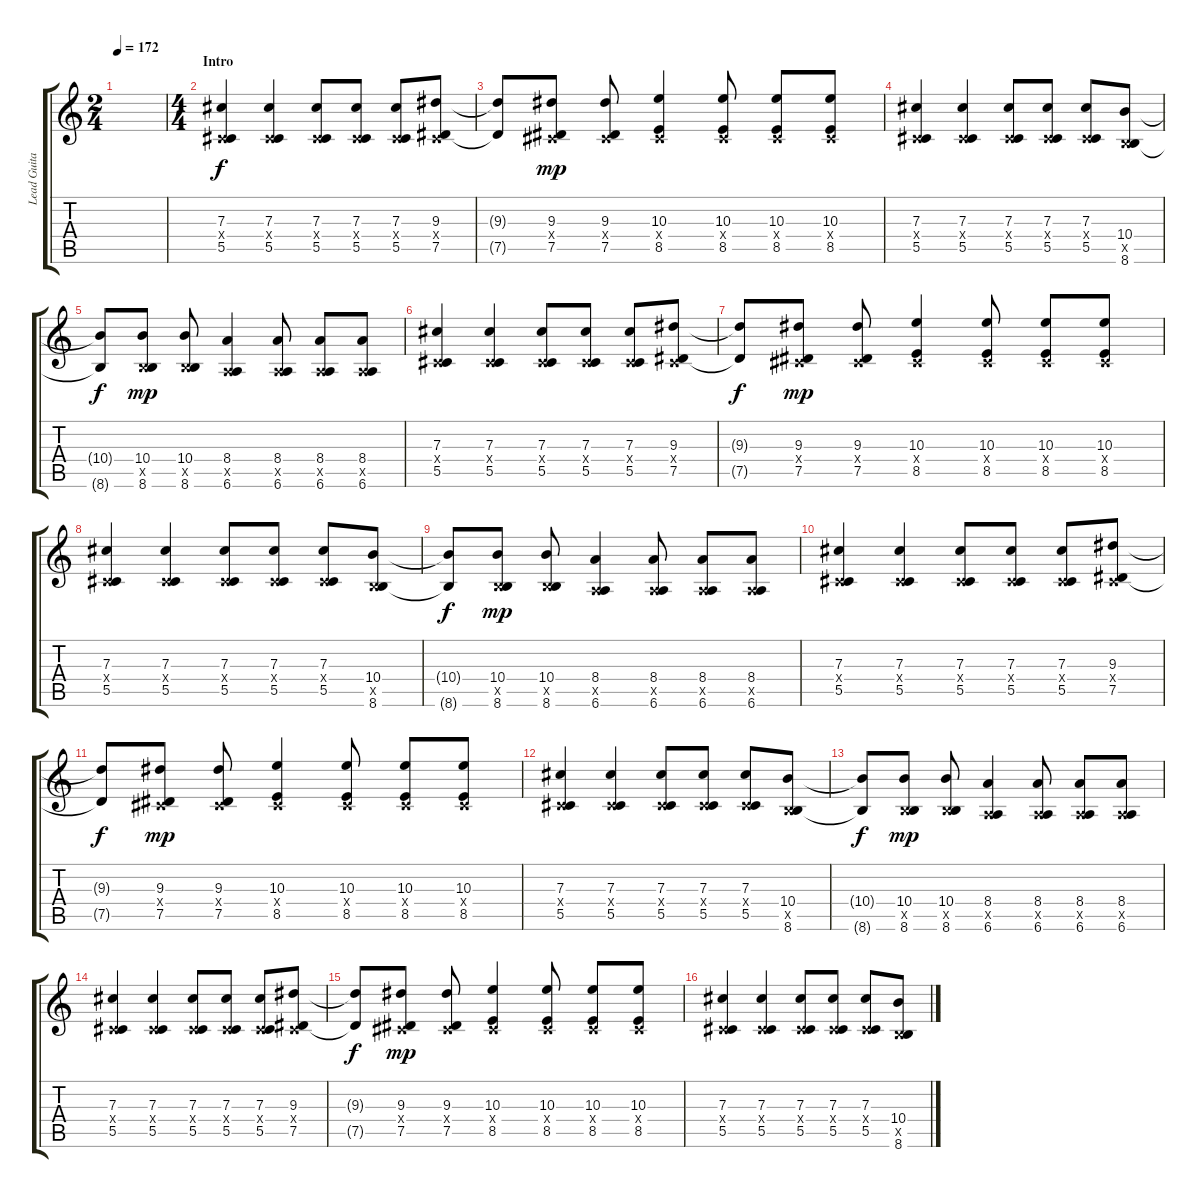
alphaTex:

\track ("Lead Guitar" "Lead Guita") {instrument distortionguitar}
\staff {score tabs}
\tuning (Eb4 Bb3 Gb3 Db3 Ab2 Eb2) {hide}
\ts (2 4)
\tempo 172
\clef g2
\ks c
|
\ts (4 4)
\section ("" "Intro")
(7.3 0.4{x} 5.5).4 (7.3 0.4{x} 5.5).4 (7.3 0.4{x} 5.5).8 (7.3 0.4{x} 5.5).8 (7.3 0.4{x} 5.5).8 (9.3 0.4{x} 7.5).8 |
(9.3{t} 7.5{t}).8{dy f} (9.3 0.4{x} 7.5).8{dy mp} (9.3 0.4{x} 7.5).8 (10.3 0.4{x} 8.5).4 (10.3 0.4{x} 8.5).8 (10.3 0.4{x} 8.5).8 (10.3 0.4{x} 8.5).8 |
(7.3 0.4{x} 5.5).4 (7.3 0.4{x} 5.5).4 (7.3 0.4{x} 5.5).8 (7.3 0.4{x} 5.5).8 (7.3 0.4{x} 5.5).8 (10.4 3.5{x} 8.6).8 |
(10.4{t} 8.6{t}).8{dy f} (10.4 3.5{x} 8.6).8{dy mp} (10.4 3.5{x} 8.6).8 (8.4 1.5{x} 6.6).4 (8.4 1.5{x} 6.6).8 (8.4 1.5{x} 6.6).8 (8.4 1.5{x} 6.6).8 |
(7.3 0.4{x} 5.5).4 (7.3 0.4{x} 5.5).4 (7.3 0.4{x} 5.5).8 (7.3 0.4{x} 5.5).8 (7.3 0.4{x} 5.5).8 (9.3 0.4{x} 7.5).8 |
(9.3{t} 7.5{t}).8{dy f} (9.3 0.4{x} 7.5).8{dy mp} (9.3 0.4{x} 7.5).8 (10.3 0.4{x} 8.5).4 (10.3 0.4{x} 8.5).8 (10.3 0.4{x} 8.5).8 (10.3 0.4{x} 8.5).8 |
(7.3 0.4{x} 5.5).4 (7.3 0.4{x} 5.5).4 (7.3 0.4{x} 5.5).8 (7.3 0.4{x} 5.5).8 (7.3 0.4{x} 5.5).8 (10.4 3.5{x} 8.6).8 |
(10.4{t} 8.6{t}).8{dy f} (10.4 3.5{x} 8.6).8{dy mp} (10.4 3.5{x} 8.6).8 (8.4 1.5{x} 6.6).4 (8.4 1.5{x} 6.6).8 (8.4 1.5{x} 6.6).8 (8.4 1.5{x} 6.6).8 |
(7.3 0.4{x} 5.5).4 (7.3 0.4{x} 5.5).4 (7.3 0.4{x} 5.5).8 (7.3 0.4{x} 5.5).8 (7.3 0.4{x} 5.5).8 (9.3 0.4{x} 7.5).8 |
(9.3{t} 7.5{t}).8{dy f} (9.3 0.4{x} 7.5).8{dy mp} (9.3 0.4{x} 7.5).8 (10.3 0.4{x} 8.5).4 (10.3 0.4{x} 8.5).8 (10.3 0.4{x} 8.5).8 (10.3 0.4{x} 8.5).8 |
(7.3 0.4{x} 5.5).4 (7.3 0.4{x} 5.5).4 (7.3 0.4{x} 5.5).8 (7.3 0.4{x} 5.5).8 (7.3 0.4{x} 5.5).8 (10.4 3.5{x} 8.6).8 |
(10.4{t} 8.6{t}).8{dy f} (10.4 3.5{x} 8.6).8{dy mp} (10.4 3.5{x} 8.6).8 (8.4 1.5{x} 6.6).4 (8.4 1.5{x} 6.6).8 (8.4 1.5{x} 6.6).8 (8.4 1.5{x} 6.6).8 |
(7.3 0.4{x} 5.5).4 (7.3 0.4{x} 5.5).4 (7.3 0.4{x} 5.5).8 (7.3 0.4{x} 5.5).8 (7.3 0.4{x} 5.5).8 (9.3 0.4{x} 7.5).8 |
(9.3{t} 7.5{t}).8{dy f} (9.3 0.4{x} 7.5).8{dy mp} (9.3 0.4{x} 7.5).8 (10.3 0.4{x} 8.5).4 (10.3 0.4{x} 8.5).8 (10.3 0.4{x} 8.5).8 (10.3 0.4{x} 8.5).8 |
(7.3 0.4{x} 5.5).4 (7.3 0.4{x} 5.5).4 (7.3 0.4{x} 5.5).8 (7.3 0.4{x} 5.5).8 (7.3 0.4{x} 5.5).8 (10.4 3.5{x} 8.6).8
